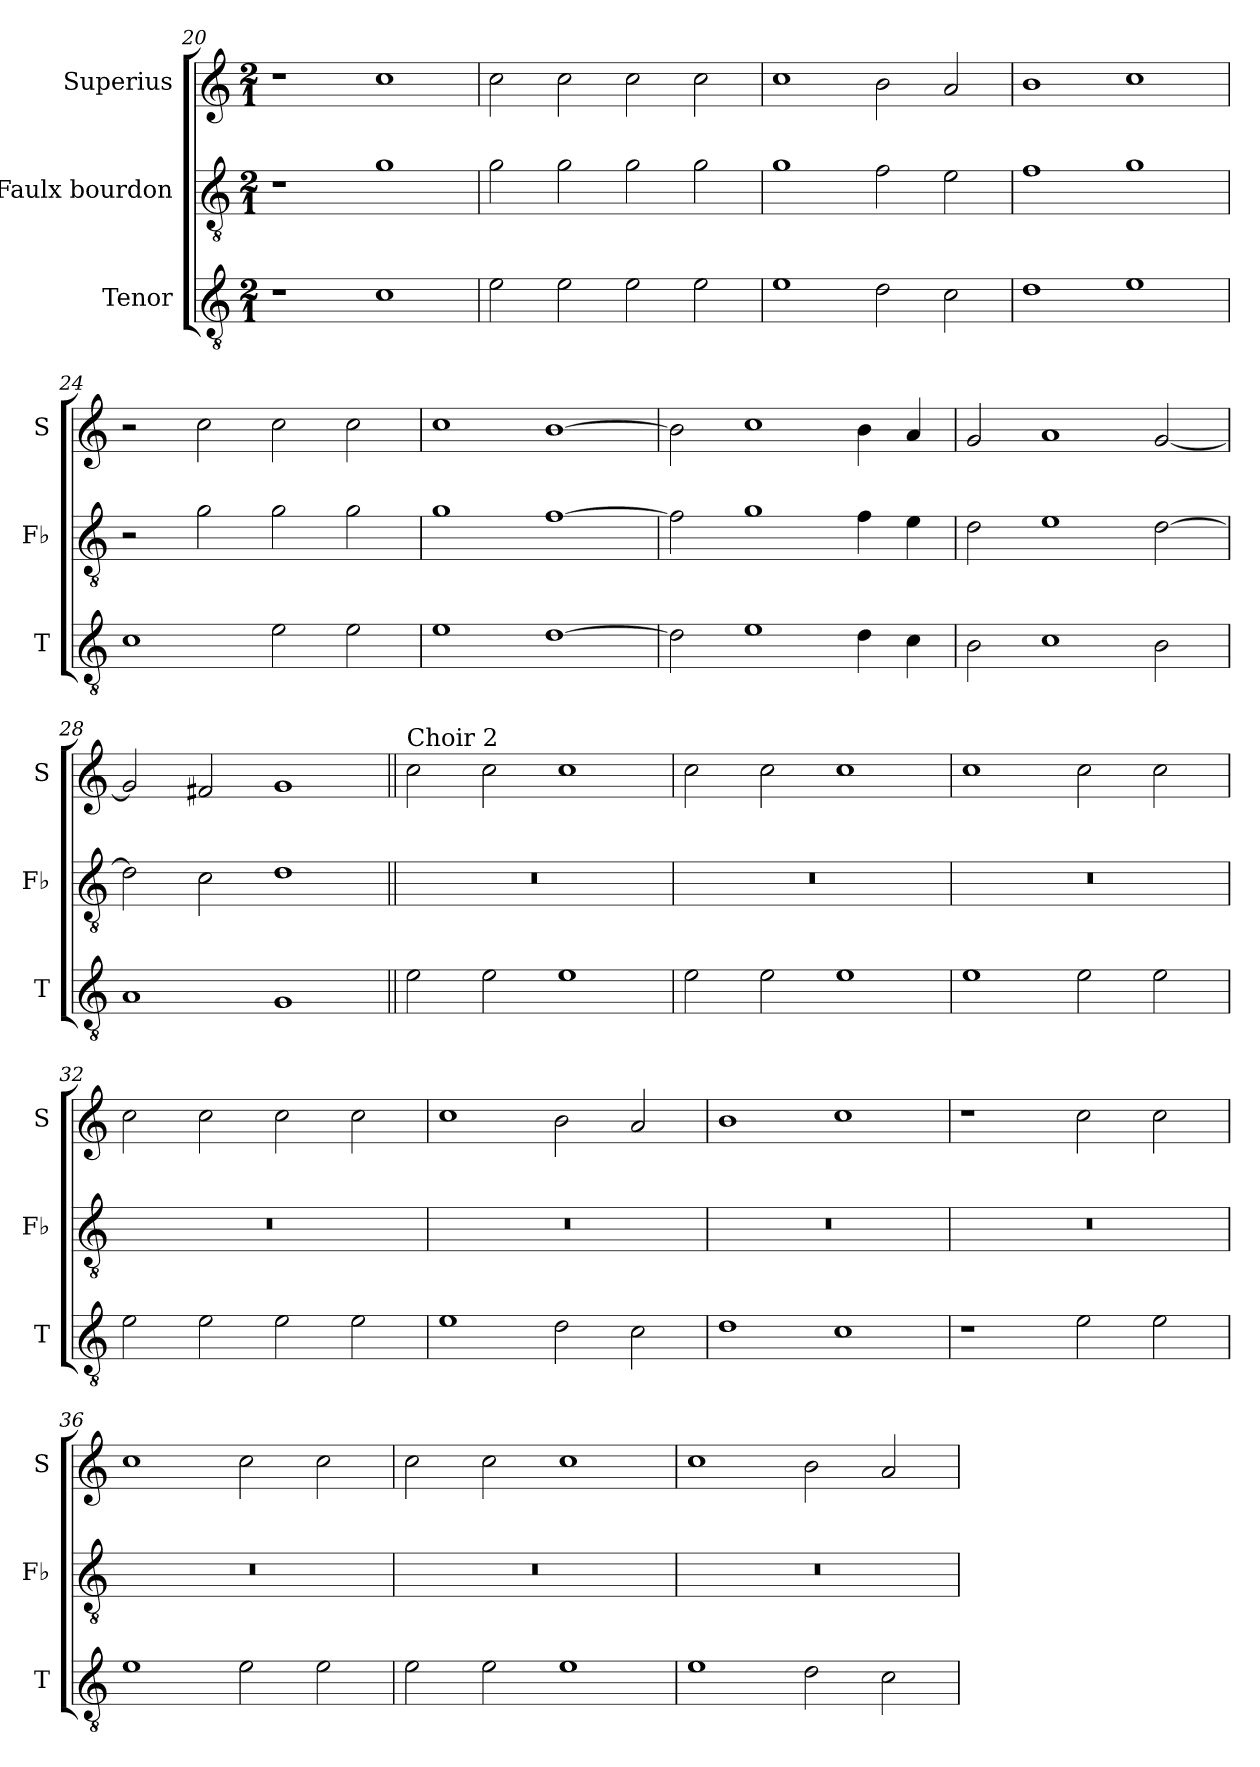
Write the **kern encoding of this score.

**kern	**kern	**kern
*part3	*part2	*part1
*staff3	*staff2	*staff1
*I"Tenor	*I"Faulx bourdon	*I"Superius
*I'T	*I'Fb	*I'S
*clefGv2	*clefGv2	*clefG2
*k[]	*k[]	*k[]
*M2/1	*M2/1	*M2/1
=20	=20	=20
1r	1r	1r
1c	1g	1cc
=21	=21	=21
2e\	2g\	2cc\
2e\	2g\	2cc\
2e\	2g\	2cc\
2e\	2g\	2cc\
=22	=22	=22
1e	1g	1cc
2d\	2f\	2b\
2c\	2e\	2a/
=23	=23	=23
1d	1f	1b
1e	1g	1cc
=24	=24	=24
1c	2r	2r
.	2g\	2cc\
2e\	2g\	2cc\
2e\	2g\	2cc\
=25	=25	=25
1e	1g	1cc
[1d	[1f	[1b
=26	=26	=26
2d\]	2f\]	2b\]
1e	1g	1cc
4d\	4f\	4b\
4c\	4e\	4a/
=27	=27	=27
2B\	2d\	2g/
1c	1e	1a
2B\	[2d\	[2g/
=28	=28	=28
1A	2d\]	2g/]
.	2c\	2f#X/
1G	1d	1g
=29||	=29||	=29||
!	!	!LO:TX:a:t=Choir 2
2e\	0r	2cc\
2e\	.	2cc\
1e	.	1cc
=30	=30	=30
2e\	0r	2cc\
2e\	.	2cc\
1e	.	1cc
=31	=31	=31
1e	0r	1cc
2e\	.	2cc\
2e\	.	2cc\
=32	=32	=32
2e\	0r	2cc\
2e\	.	2cc\
2e\	.	2cc\
2e\	.	2cc\
=33	=33	=33
1e	0r	1cc
2d\	.	2b\
2c\	.	2a/
=34	=34	=34
1d	0r	1b
1c	.	1cc
=35	=35	=35
1r	0r	1r
2e\	.	2cc\
2e\	.	2cc\
=36	=36	=36
1e	0r	1cc
2e\	.	2cc\
2e\	.	2cc\
=37	=37	=37
2e\	0r	2cc\
2e\	.	2cc\
1e	.	1cc
=38	=38	=38
1e	0r	1cc
2d\	.	2b\
2c\	.	2a/
=	=	=
*-	*-	*-
